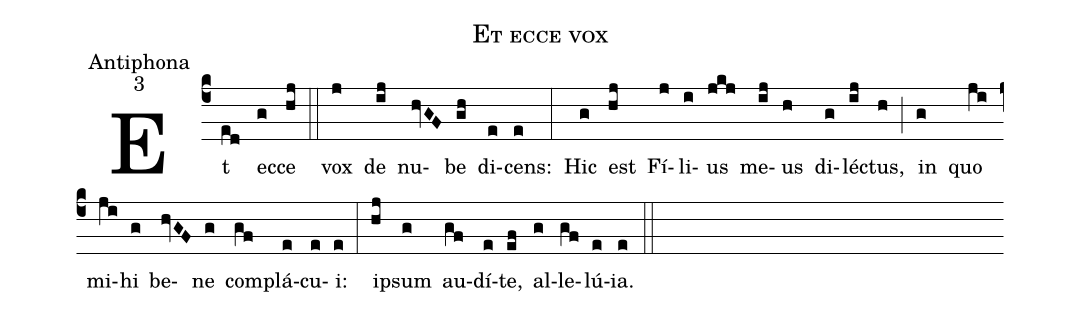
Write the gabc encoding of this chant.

name:Et ecce vox;
office-part:Antiphona;
mode:3;
%%
(c4) Et(ed) ec(g)ce(hj) (::)
vox(j) de(ij) nu(hvGF)be(gh) di(e)cens:(e) (:)
Hic(g) est(hj) Fí(j)li(i)us(jkj) me(ij)us(h) di(g)lé(ij)ctus,(h) (;) in(g) quo(ji) mi(ji)hi(g) be(hvGF)ne(g) com(gf)plá(e)cu(e)i:(e) (:)
i(hj)psum(g) au(gf)dí(e)te,(ef) al(g)le(gf)lú(e)ia.(e) (::)
